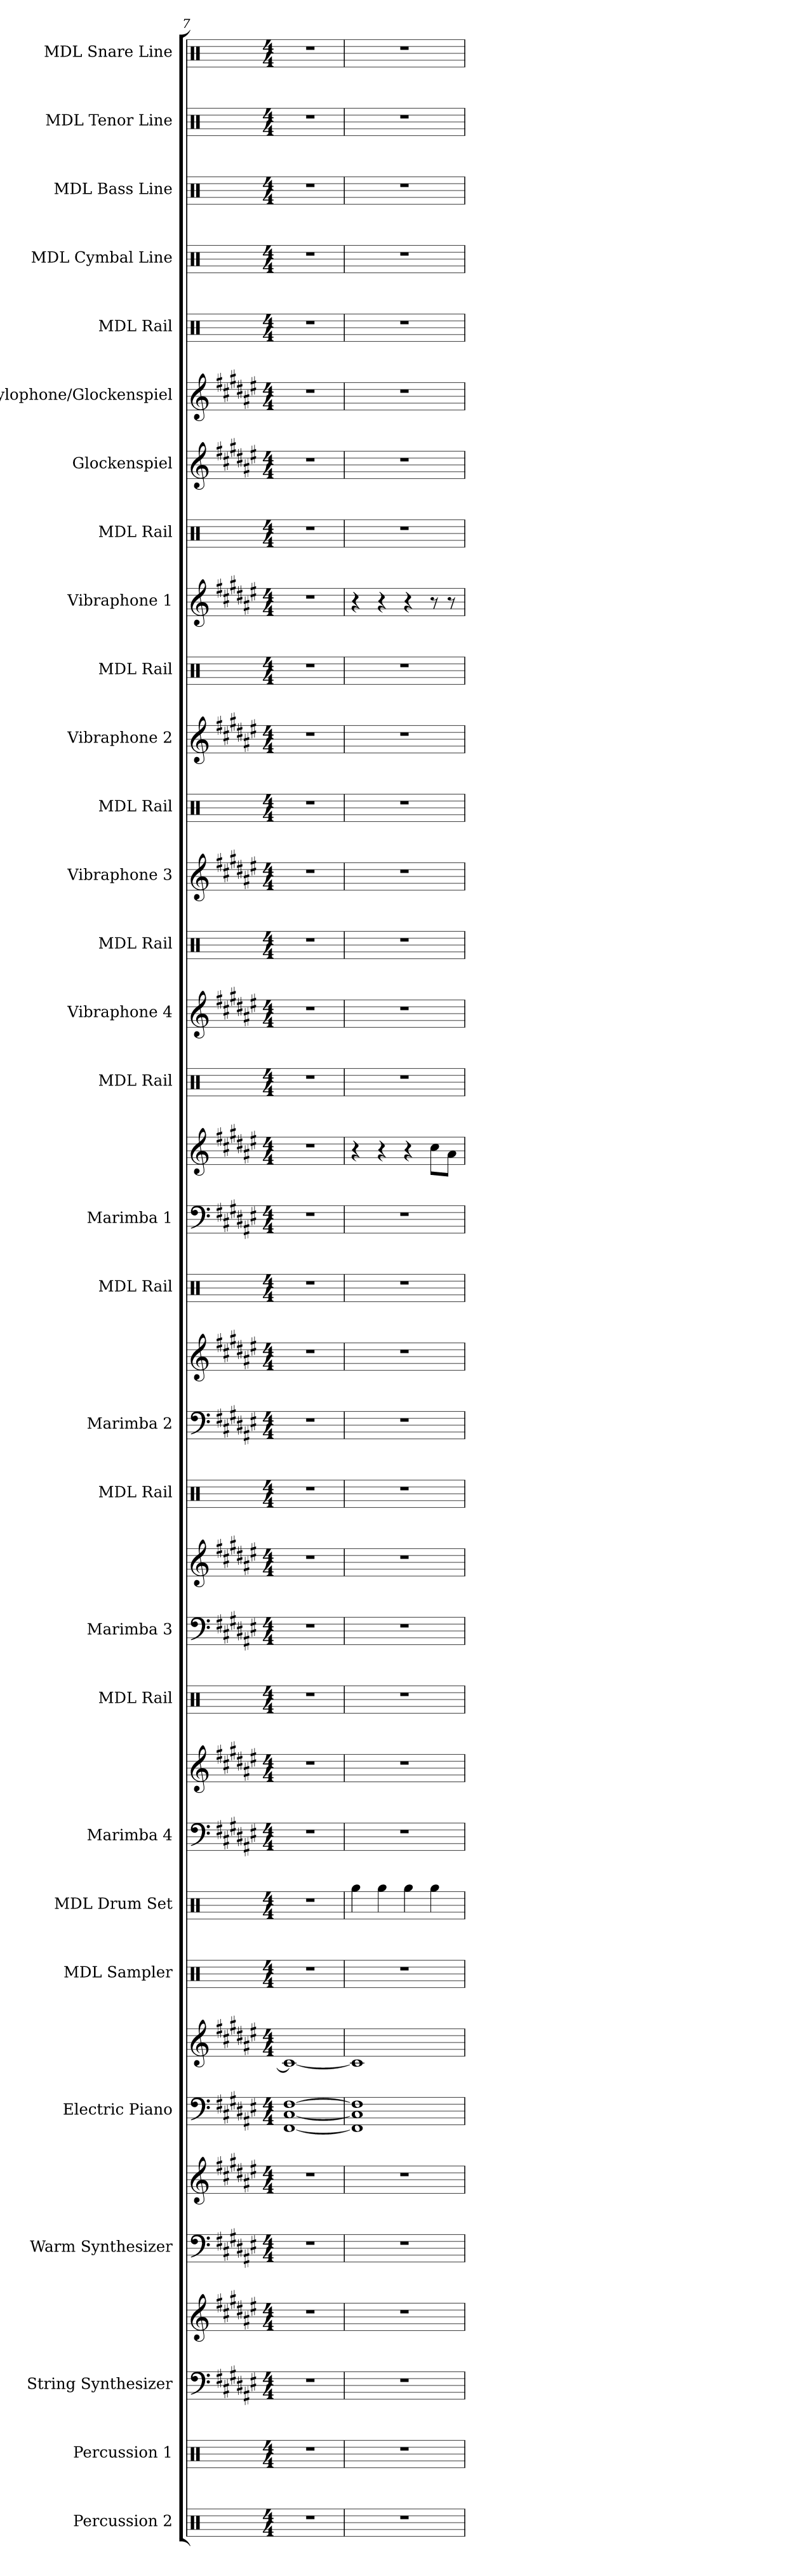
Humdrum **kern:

**kern	**kern	**kern	**kern	**kern	**kern	**kern	**kern	**kern	**kern	**kern	**kern	**kern	**kern	**kern	**kern	**kern	**kern	**kern	**kern	**kern	**kern	**kern	**kern	**kern	**kern	**kern	**kern	**kern	**kern	**kern	**kern	**kern	**kern	**kern	**kern	**kern
*part30	*part29	*part28	*part28	*part27	*part27	*part26	*part26	*part25	*part24	*part23	*part23	*part22	*part21	*part21	*part20	*part19	*part19	*part18	*part17	*part17	*part16	*part15	*part14	*part13	*part12	*part11	*part10	*part9	*part8	*part7	*part6	*part5	*part4	*part3	*part2	*part1
*staff37	*staff36	*staff35	*staff34	*staff33	*staff32	*staff31	*staff30	*staff29	*staff28	*staff27	*staff26	*staff25	*staff24	*staff23	*staff22	*staff21	*staff20	*staff19	*staff18	*staff17	*staff16	*staff15	*staff14	*staff13	*staff12	*staff11	*staff10	*staff9	*staff8	*staff7	*staff6	*staff5	*staff4	*staff3	*staff2	*staff1
*I"Percussion 2	*I"Percussion 1	*I"String Synthesizer	*	*I"Warm Synthesizer	*	*I"Electric Piano	*	*I"MDL Sampler	*I"MDL Drum Set	*I"Marimba 4	*	*I"MDL Rail	*I"Marimba 3	*	*I"MDL Rail	*I"Marimba 2	*	*I"MDL Rail	*I"Marimba 1	*	*I"MDL Rail	*I"Vibraphone 4	*I"MDL Rail	*I"Vibraphone 3	*I"MDL Rail	*I"Vibraphone 2	*I"MDL Rail	*I"Vibraphone 1	*I"MDL Rail	*I"Glockenspiel	*I"Xylophone/Glockenspiel	*I"MDL Rail	*I"MDL Cymbal Line	*I"MDL Bass Line	*I"MDL Tenor Line	*I"MDL Snare Line
*I'Perc.	*I'Perc.	*I'Synth.	*	*I'Synth.	*	*I'El. Pno.	*	*I'SLR.	*I'D. S.	*I'Mrm.	*	*	*I'Mrm.	*	*	*I'Mrm.	*	*	*I'Mrm.	*	*	*I'Vib.	*	*I'Vib.	*	*I'Vib.	*	*I'Vib.	*	*I'Glock.	*I'Xyl.	*	*I'C. L.	*I'B. L.	*I'T. L.	*I'S. L.
*clefX	*clefX	*clefF4	*clefG2	*clefF4	*clefG2	*clefF4	*clefG2	*clefX	*clefX	*clefF4	*clefG2	*clefX	*clefF4	*clefG2	*clefX	*clefF4	*clefG2	*clefX	*clefF4	*clefG2	*clefX	*clefG2	*clefX	*clefG2	*clefX	*clefG2	*clefX	*clefG2	*clefX	*clefG2	*clefG2	*clefX	*clefX	*clefX	*clefX	*clefX
*	*	*	*	*	*	*	*	*	*	*	*	*	*	*	*	*	*	*	*	*	*	*	*	*	*	*	*	*	*	*ITrd-14c-24	*ITrd-7c-12	*	*	*	*	*
*k[]	*k[]	*k[f#c#g#d#a#e#]	*k[f#c#g#d#a#e#]	*k[f#c#g#d#a#e#]	*k[f#c#g#d#a#e#]	*k[f#c#g#d#a#e#]	*k[f#c#g#d#a#e#]	*k[]	*k[]	*k[f#c#g#d#a#e#]	*k[f#c#g#d#a#e#]	*k[]	*k[f#c#g#d#a#e#]	*k[f#c#g#d#a#e#]	*k[]	*k[f#c#g#d#a#e#]	*k[f#c#g#d#a#e#]	*k[]	*k[f#c#g#d#a#e#]	*k[f#c#g#d#a#e#]	*k[]	*k[f#c#g#d#a#e#]	*k[]	*k[f#c#g#d#a#e#]	*k[]	*k[f#c#g#d#a#e#]	*k[]	*k[f#c#g#d#a#e#]	*k[]	*k[f#c#g#d#a#e#]	*k[f#c#g#d#a#e#]	*k[]	*k[]	*k[]	*k[]	*k[]
*M4/4	*M4/4	*M4/4	*M4/4	*M4/4	*M4/4	*M4/4	*M4/4	*M4/4	*M4/4	*M4/4	*M4/4	*M4/4	*M4/4	*M4/4	*M4/4	*M4/4	*M4/4	*M4/4	*M4/4	*M4/4	*M4/4	*M4/4	*M4/4	*M4/4	*M4/4	*M4/4	*M4/4	*M4/4	*M4/4	*M4/4	*M4/4	*M4/4	*M4/4	*M4/4	*M4/4	*M4/4
*MM140	*MM140	*MM140	*MM140	*MM140	*MM140	*MM140	*MM140	*MM140	*MM140	*MM140	*MM140	*MM140	*MM140	*MM140	*MM140	*MM140	*MM140	*MM140	*MM140	*MM140	*MM140	*MM140	*MM140	*MM140	*MM140	*MM140	*MM140	*MM140	*MM140	*MM140	*MM140	*MM140	*MM140	*MM140	*MM140	*MM140
=7	=7	=7	=7	=7	=7	=7	=7	=7	=7	=7	=7	=7	=7	=7	=7	=7	=7	=7	=7	=7	=7	=7	=7	=7	=7	=7	=7	=7	=7	=7	=7	=7	=7	=7	=7	=7
1r	1r	1r	1r	1r	1r	[1FF# [1C# [1F#	1c#_	1r	1r	1r	1r	1r	1r	1r	1r	1r	1r	1r	1r	1r	1r	1r	1r	1r	1r	1r	1r	1r	1r	1r	1r	1r	1r	1r	1r	1r
=8	=8	=8	=8	=8	=8	=8	=8	=8	=8	=8	=8	=8	=8	=8	=8	=8	=8	=8	=8	=8	=8	=8	=8	=8	=8	=8	=8	=8	=8	=8	=8	=8	=8	=8	=8	=8
1r	1r	1r	1r	1r	1r	1FF#] 1C#] 1F#]	1c#]	1r	4Rgg\	1r	1r	1r	1r	1r	1r	1r	1r	1r	1r	4r	1r	1r	1r	1r	1r	1r	1r	4r	1r	1r	1r	1r	1r	1r	1r	1r
.	.	.	.	.	.	.	.	.	4Rgg\	.	.	.	.	.	.	.	.	.	.	4r	.	.	.	.	.	.	.	4r	.	.	.	.	.	.	.	.
.	.	.	.	.	.	.	.	.	4Rgg\	.	.	.	.	.	.	.	.	.	.	4r	.	.	.	.	.	.	.	4r	.	.	.	.	.	.	.	.
.	.	.	.	.	.	.	.	.	4Rgg\	.	.	.	.	.	.	.	.	.	.	8cc#\L	.	.	.	.	.	.	.	8r	.	.	.	.	.	.	.	.
.	.	.	.	.	.	.	.	.	.	.	.	.	.	.	.	.	.	.	.	8a#\J	.	.	.	.	.	.	.	8r	.	.	.	.	.	.	.	.
=	=	=	=	=	=	=	=	=	=	=	=	=	=	=	=	=	=	=	=	=	=	=	=	=	=	=	=	=	=	=	=	=	=	=	=	=
*-	*-	*-	*-	*-	*-	*-	*-	*-	*-	*-	*-	*-	*-	*-	*-	*-	*-	*-	*-	*-	*-	*-	*-	*-	*-	*-	*-	*-	*-	*-	*-	*-	*-	*-	*-	*-
